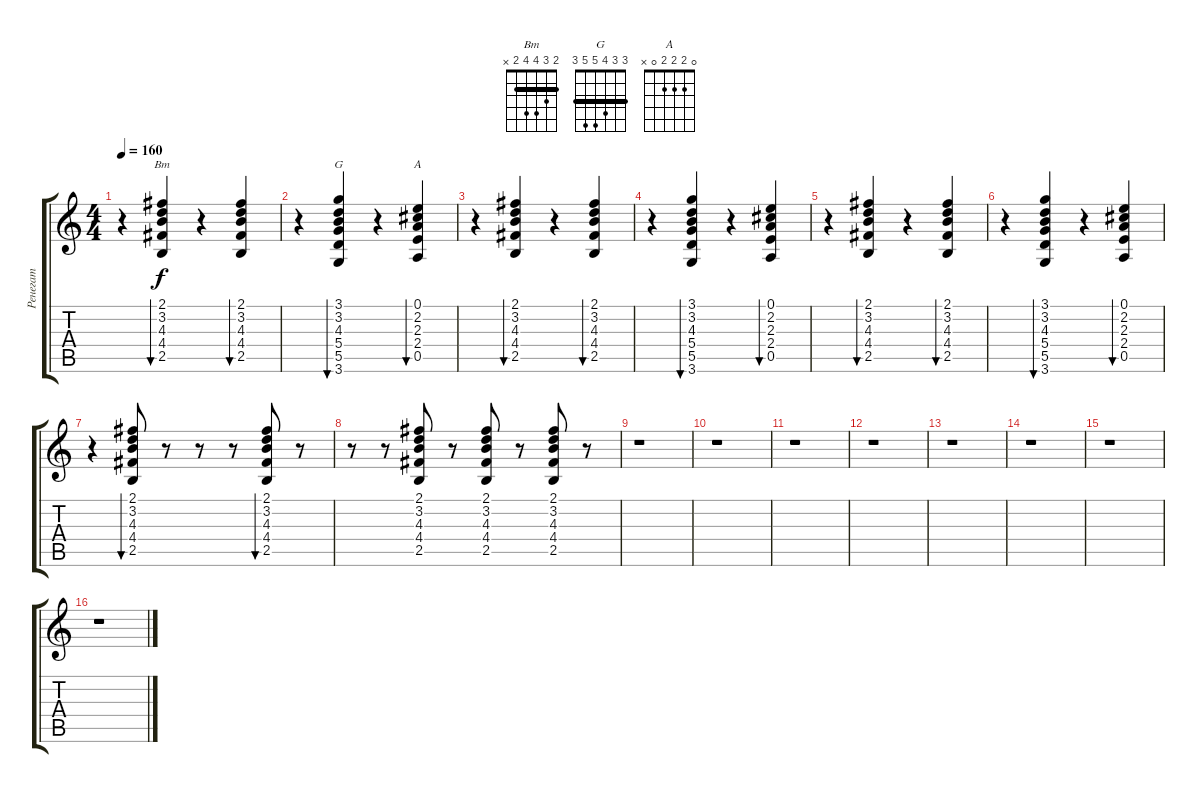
\track ("Ренегат" "Ренегат") {instrument electricguitarclean}
\staff {score tabs}
\tuning (E4 B3 G3 D3 A2 E2) {hide}
\chord ("Bm" 2 3 4 4 2 x) {barre 2}
\chord ("G" 3 3 4 5 5 3) {barre 3}
\chord ("A" 0 2 2 2 0 x)
\ts (4 4)
\tempo 160
\clef g2
\ks c
r.4{dy f} (2.1 3.2 4.3 4.4 2.5).4{bu 60 ch "Bm" instrument electricguitarclean} r.4 (2.1 3.2 4.3 4.4 2.5).4{bu 60} |
r.4 (3.1 3.2 4.3 5.4 5.5 3.6).4{bu 60 ch "G"} r.4 (0.1 2.2 2.3 2.4 0.5).4{bu 60 ch "A"} |
r.4 (2.1 3.2 4.3 4.4 2.5).4{bu 60} r.4 (2.1 3.2 4.3 4.4 2.5).4{bu 60} |
r.4 (3.1 3.2 4.3 5.4 5.5 3.6).4{bu 60} r.4 (0.1 2.2 2.3 2.4 0.5).4{bu 60} |
r.4 (2.1 3.2 4.3 4.4 2.5).4{bu 60} r.4 (2.1 3.2 4.3 4.4 2.5).4{bu 60} |
r.4 (3.1 3.2 4.3 5.4 5.5 3.6).4{bu 60} r.4 (0.1 2.2 2.3 2.4 0.5).4{bu 60} |
r.4 (2.1 3.2 4.3 4.4 2.5).8{bu 60} r.8 r.8 r.8 (2.1 3.2 4.3 4.4 2.5).8{bu 60} r.8 |
r.8 r.8 (2.1 3.2 4.3 4.4 2.5).8 r.8 (2.1 3.2 4.3 4.4 2.5).8 r.8 (2.1 3.2 4.3 4.4 2.5).8 r.8 |
r.1 |
r.1 |
r.1 |
r.1 |
r.1 |
r.1 |
r.1 |
r.1
